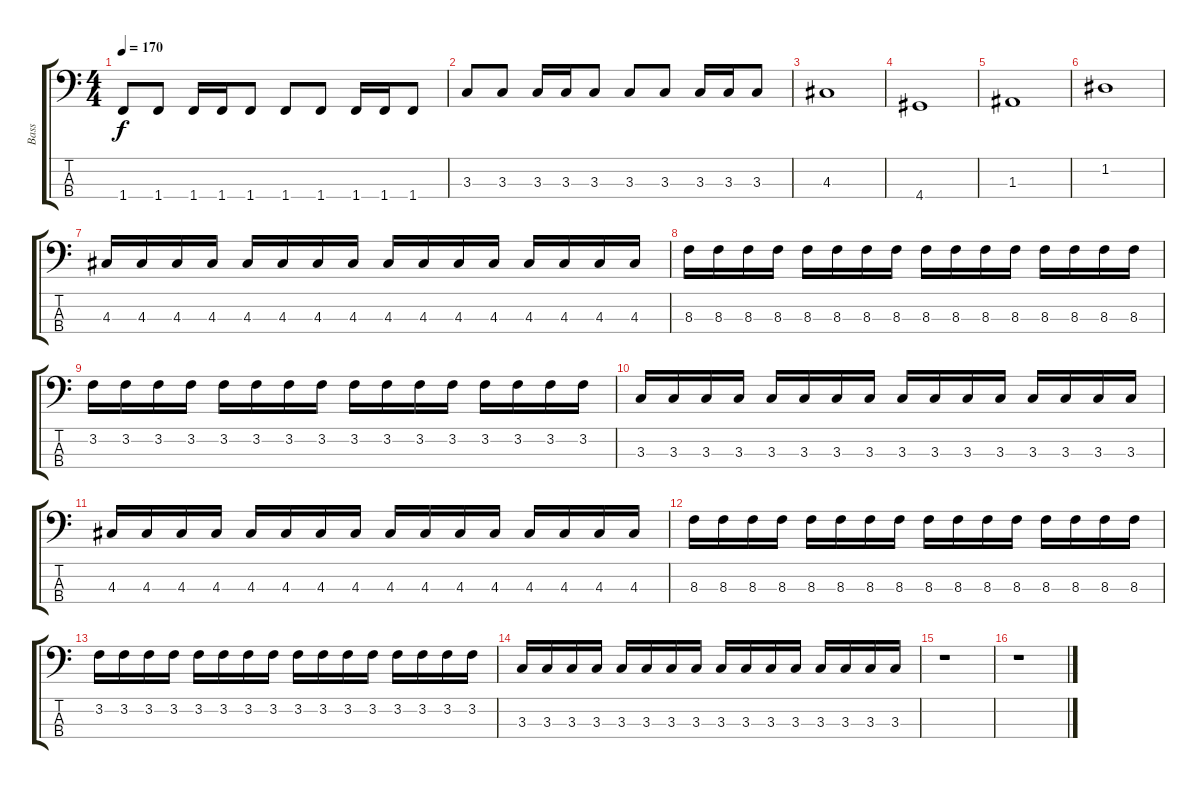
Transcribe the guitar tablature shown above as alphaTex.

\track ("Bass" "Bass") {instrument electricbassfinger}
\staff {score tabs}
\tuning (G2 D2 A1 E1) {hide}
\ts (4 4)
\tempo 170
\clef f4
\ks c
1.4.8{dy f} 1.4.8 1.4.16 1.4.16 1.4.8 1.4.8 1.4.8 1.4.16 1.4.16 1.4.8 |
3.3.8 3.3.8 3.3.16 3.3.16 3.3.8 3.3.8 3.3.8 3.3.16 3.3.16 3.3.8 |
4.3.1 |
4.4.1 |
1.3.1 |
1.2.1 |
4.3.16 4.3.16 4.3.16 4.3.16 4.3.16 4.3.16 4.3.16 4.3.16 4.3.16 4.3.16 4.3.16 4.3.16 4.3.16 4.3.16 4.3.16 4.3.16 |
8.3.16 8.3.16 8.3.16 8.3.16 8.3.16 8.3.16 8.3.16 8.3.16 8.3.16 8.3.16 8.3.16 8.3.16 8.3.16 8.3.16 8.3.16 8.3.16 |
3.2.16 3.2.16 3.2.16 3.2.16 3.2.16 3.2.16 3.2.16 3.2.16 3.2.16 3.2.16 3.2.16 3.2.16 3.2.16 3.2.16 3.2.16 3.2.16 |
3.3.16 3.3.16 3.3.16 3.3.16 3.3.16 3.3.16 3.3.16 3.3.16 3.3.16 3.3.16 3.3.16 3.3.16 3.3.16 3.3.16 3.3.16 3.3.16 |
4.3.16 4.3.16 4.3.16 4.3.16 4.3.16 4.3.16 4.3.16 4.3.16 4.3.16 4.3.16 4.3.16 4.3.16 4.3.16 4.3.16 4.3.16 4.3.16 |
8.3.16 8.3.16 8.3.16 8.3.16 8.3.16 8.3.16 8.3.16 8.3.16 8.3.16 8.3.16 8.3.16 8.3.16 8.3.16 8.3.16 8.3.16 8.3.16 |
3.2.16 3.2.16 3.2.16 3.2.16 3.2.16 3.2.16 3.2.16 3.2.16 3.2.16 3.2.16 3.2.16 3.2.16 3.2.16 3.2.16 3.2.16 3.2.16 |
3.3.16 3.3.16 3.3.16 3.3.16 3.3.16 3.3.16 3.3.16 3.3.16 3.3.16 3.3.16 3.3.16 3.3.16 3.3.16 3.3.16 3.3.16 3.3.16 |
r.1 |
r.1
